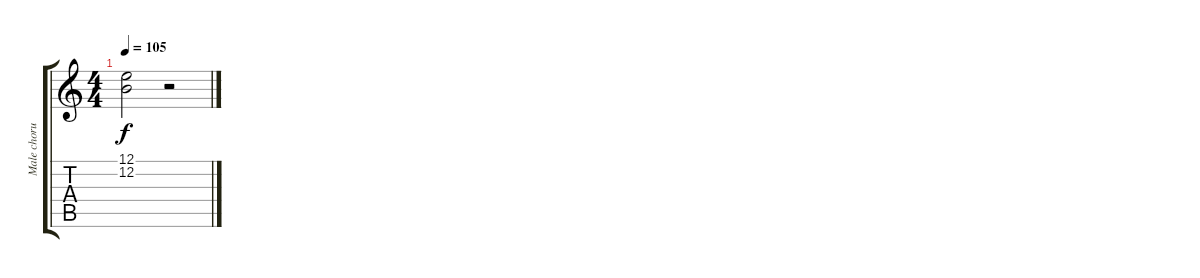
\track ("Male chorus" "Male choru") {instrument choiraahs}
\staff {score tabs}
\tuning (E4 B3 G3 D3 A2 E2) {hide}
\ts (4 4)
\tempo 105
\clef g2
\ks c
(12.1 12.2).2{dy f} r.2
